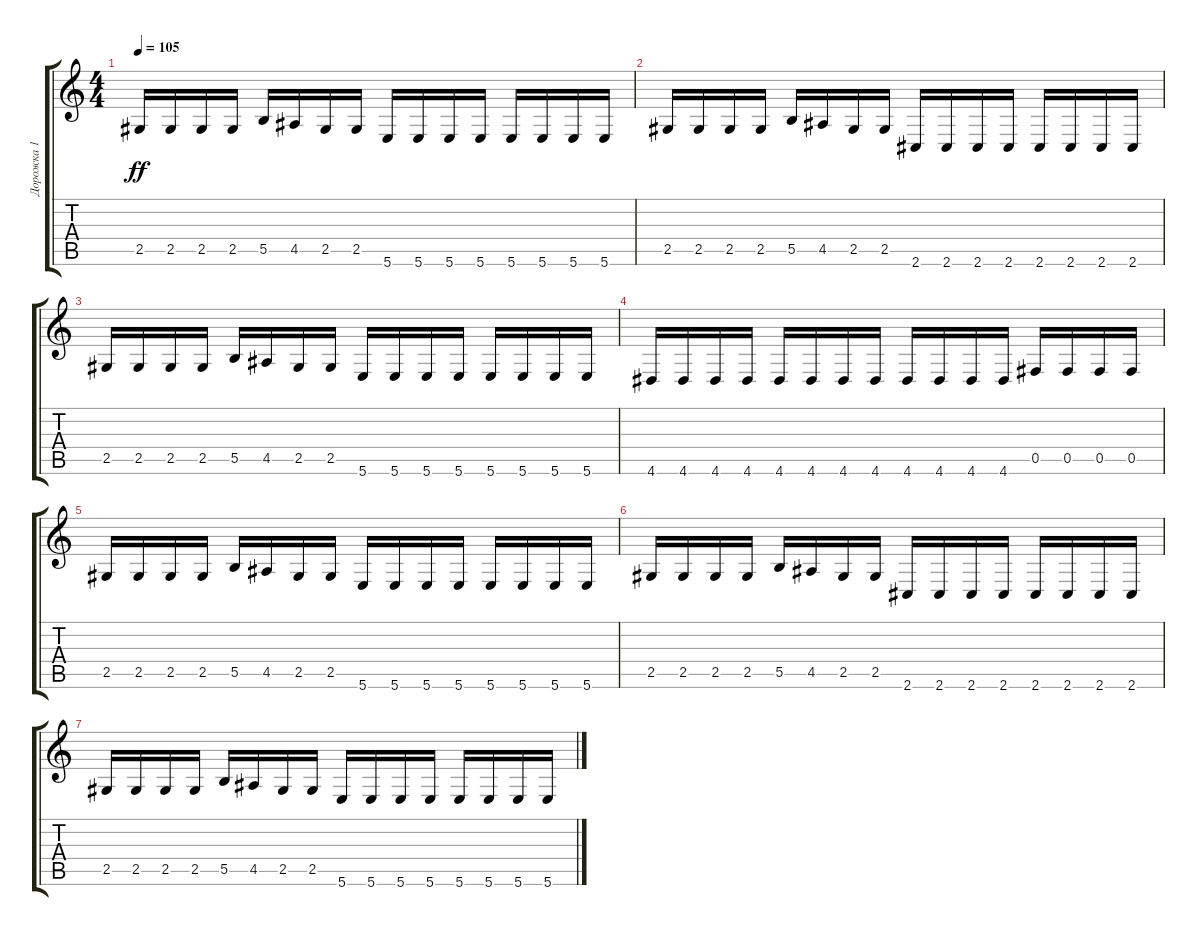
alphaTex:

\track ("Дорожка 1" "Дорожка 1") {instrument electricguitarclean}
\staff {score tabs}
\tuning (Db4 Ab3 E3 B2 Gb2 B1) {hide}
\ts (4 4)
\tempo 105
\clef g2
\ks c
2.5.16{dy ff} 2.5.16 2.5.16 2.5.16 5.5.16 4.5.16 2.5.16 2.5.16 5.6.16 5.6.16 5.6.16 5.6.16 5.6.16 5.6.16 5.6.16 5.6.16 |
2.5.16 2.5.16 2.5.16 2.5.16 5.5.16 4.5.16 2.5.16 2.5.16 2.6.16 2.6.16 2.6.16 2.6.16 2.6.16 2.6.16 2.6.16 2.6.16 |
2.5.16 2.5.16 2.5.16 2.5.16 5.5.16 4.5.16 2.5.16 2.5.16 5.6.16 5.6.16 5.6.16 5.6.16 5.6.16 5.6.16 5.6.16 5.6.16 |
4.6.16 4.6.16 4.6.16 4.6.16 4.6.16 4.6.16 4.6.16 4.6.16 4.6.16 4.6.16 4.6.16 4.6.16 0.5.16 0.5.16 0.5.16 0.5.16 |
2.5.16 2.5.16 2.5.16 2.5.16 5.5.16 4.5.16 2.5.16 2.5.16 5.6.16 5.6.16 5.6.16 5.6.16 5.6.16 5.6.16 5.6.16 5.6.16 |
2.5.16 2.5.16 2.5.16 2.5.16 5.5.16 4.5.16 2.5.16 2.5.16 2.6.16 2.6.16 2.6.16 2.6.16 2.6.16 2.6.16 2.6.16 2.6.16 |
2.5.16 2.5.16 2.5.16 2.5.16 5.5.16 4.5.16 2.5.16 2.5.16 5.6.16 5.6.16 5.6.16 5.6.16 5.6.16 5.6.16 5.6.16 5.6.16
